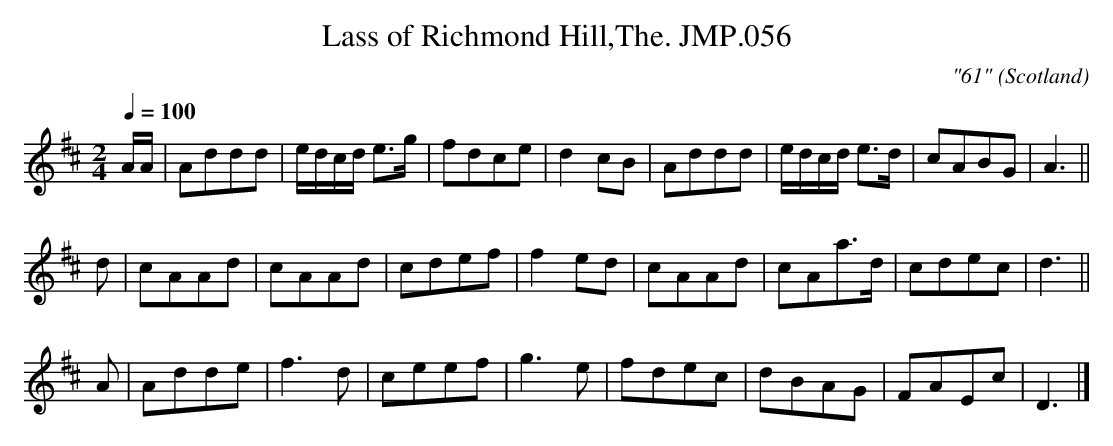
X:1
T:Lass of Richmond Hill,The. JMP.056
C:"61"
L:1/8
M:2/4
O:Scotland
Q:1/4=100
K:D major
A/A/ | Addd | e/d/c/d/ e>g | fdce | d2 cB |\
Addd | e/d/c/d/ e>d | cABG | A3 ||!
d | cAAd |cAAd | cdef | f2ed | cAAd | cAa>d | cdec | d3 ||!
A | Adde | f3 d | ceef | g3e | fdec | dBAG | FAEc | D3 |]
